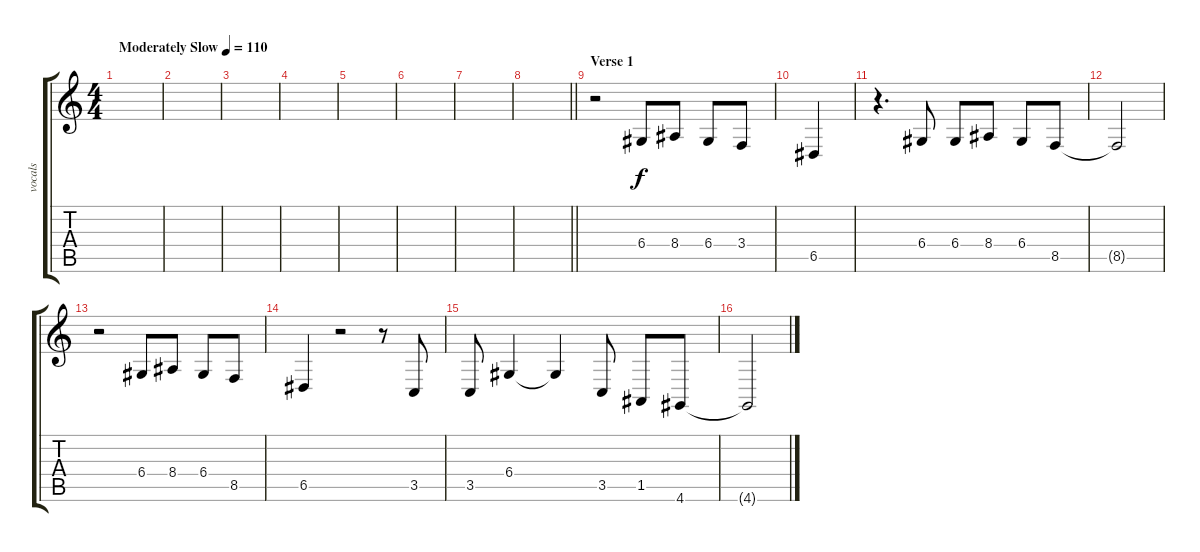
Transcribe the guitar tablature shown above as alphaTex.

\track ("vocals" "vocals") {instrument tenorsax}
\staff {score tabs}
\tuning (E4 B3 G3 D3 A2 E2) {hide}
\ts (4 4)
\tempo (110 "Moderately Slow")
\clef g2
\ks c
|
|
|
|
|
|
|
\barLineRight lightlight
|
\section ("" "Verse 1")
r.2 6.4.8 8.4.8 6.4.8 3.4.8 |
6.5.4 |
r.4{d} 6.4.8 6.4.8 8.4.8 6.4.8 8.5.8 |
8.5{t}.2 |
r.2 6.4.8 8.4.8 6.4.8 8.5.8 |
6.5.4 r.2 r.8 3.5.8 |
3.5.8 6.4.4 6.4{t}.4 3.5.8 1.5.8 4.6.8 |
4.6{t}.2
